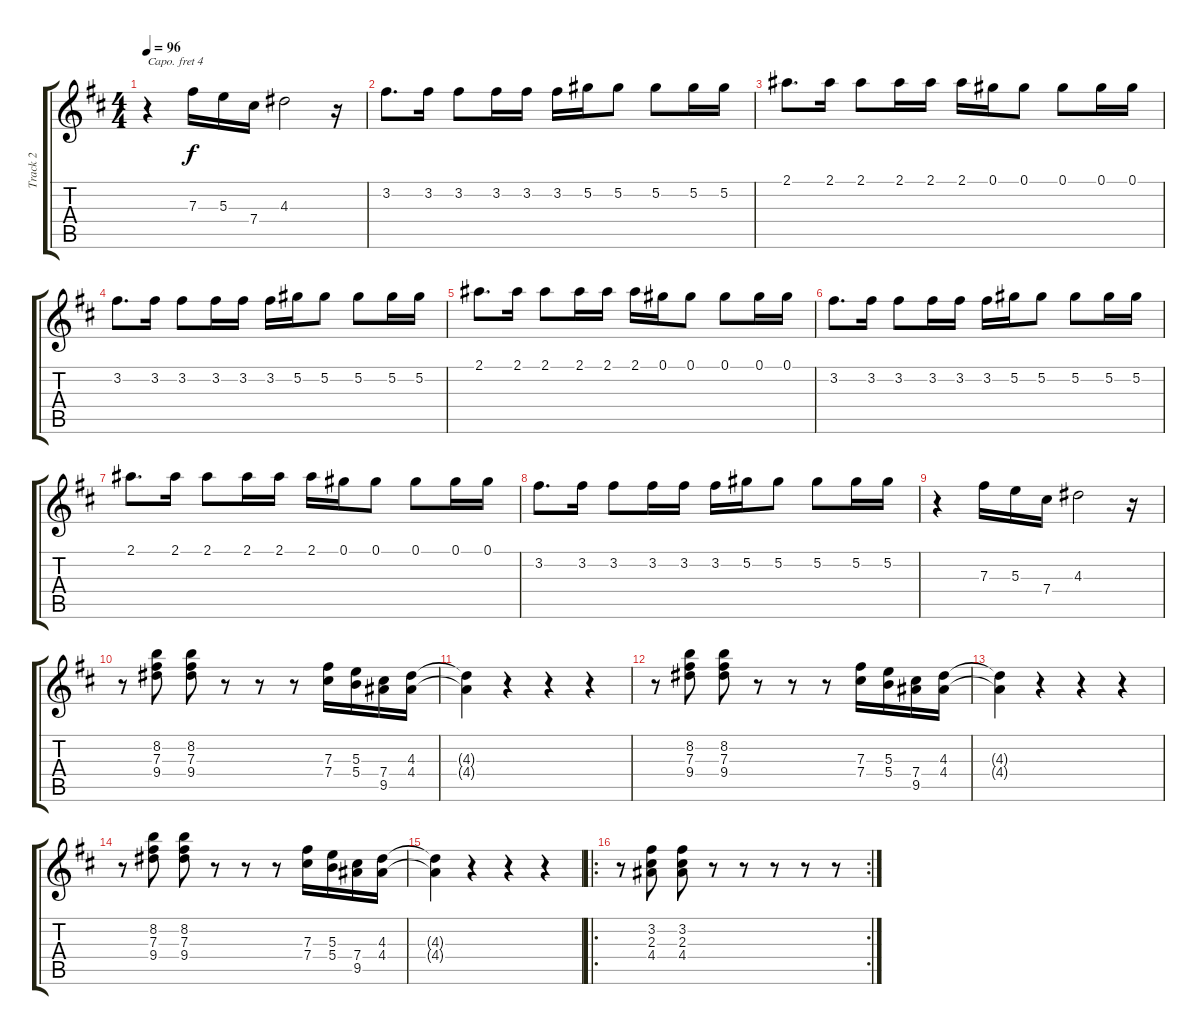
\track ("Track 2" "Track 2") {instrument electricguitarjazz}
\staff {score tabs}
\capo 4
\tuning (E4 B3 G3 D3 A2 E2) {hide}
\ts (4 4)
\tempo 96
\clef g2
\ks d
r.4{dy f} 7.3.16 5.3.16 7.4.16 4.3.2 r.16 |
3.2.8{d volume 6} 3.2.16 3.2.8 3.2.16 3.2.16 3.2.16 5.2.16 5.2.8 5.2.8 5.2.16 5.2.16 |
2.1.8{d} 2.1.16 2.1.8 2.1.16 2.1.16 2.1.16 0.1.16 0.1.8 0.1.8 0.1.16 0.1.16 |
3.2.8{d} 3.2.16 3.2.8 3.2.16 3.2.16 3.2.16 5.2.16 5.2.8 5.2.8 5.2.16 5.2.16 |
2.1.8{d} 2.1.16 2.1.8 2.1.16 2.1.16 2.1.16 0.1.16 0.1.8 0.1.8 0.1.16 0.1.16 |
3.2.8{d} 3.2.16 3.2.8 3.2.16 3.2.16 3.2.16 5.2.16 5.2.8 5.2.8 5.2.16 5.2.16 |
2.1.8{d} 2.1.16 2.1.8 2.1.16 2.1.16 2.1.16 0.1.16 0.1.8 0.1.8 0.1.16 0.1.16 |
3.2.8{d} 3.2.16 3.2.8 3.2.16 3.2.16 3.2.16 5.2.16 5.2.8 5.2.8 5.2.16 5.2.16 |
r.4 7.3.16 5.3.16 7.4.16 4.3.2 r.16 |
r.8{volume 13} (8.2 7.3 9.4).8 (8.2 7.3 9.4).8 r.8 r.8 r.8 (7.3 7.4).16 (5.3 5.4).16 (7.4 9.5).16 (4.3 4.4).16 |
(4.3{t} 4.4{t}).4 r.4 r.4 r.4 |
r.8 (8.2 7.3 9.4).8 (8.2 7.3 9.4).8 r.8 r.8 r.8 (7.3 7.4).16 (5.3 5.4).16 (7.4 9.5).16 (4.3 4.4).16 |
(4.3{t} 4.4{t}).4 r.4 r.4 r.4 |
r.8 (8.2 7.3 9.4).8 (8.2 7.3 9.4).8 r.8 r.8 r.8 (7.3 7.4).16 (5.3 5.4).16 (7.4 9.5).16 (4.3 4.4).16 |
(4.3{t} 4.4{t}).4 r.4 r.4 r.4 |
\ro
\rc 2
r.8 (3.2 2.3 4.4).8 (3.2 2.3 4.4).8 r.8 r.8 r.8 r.8 r.8
